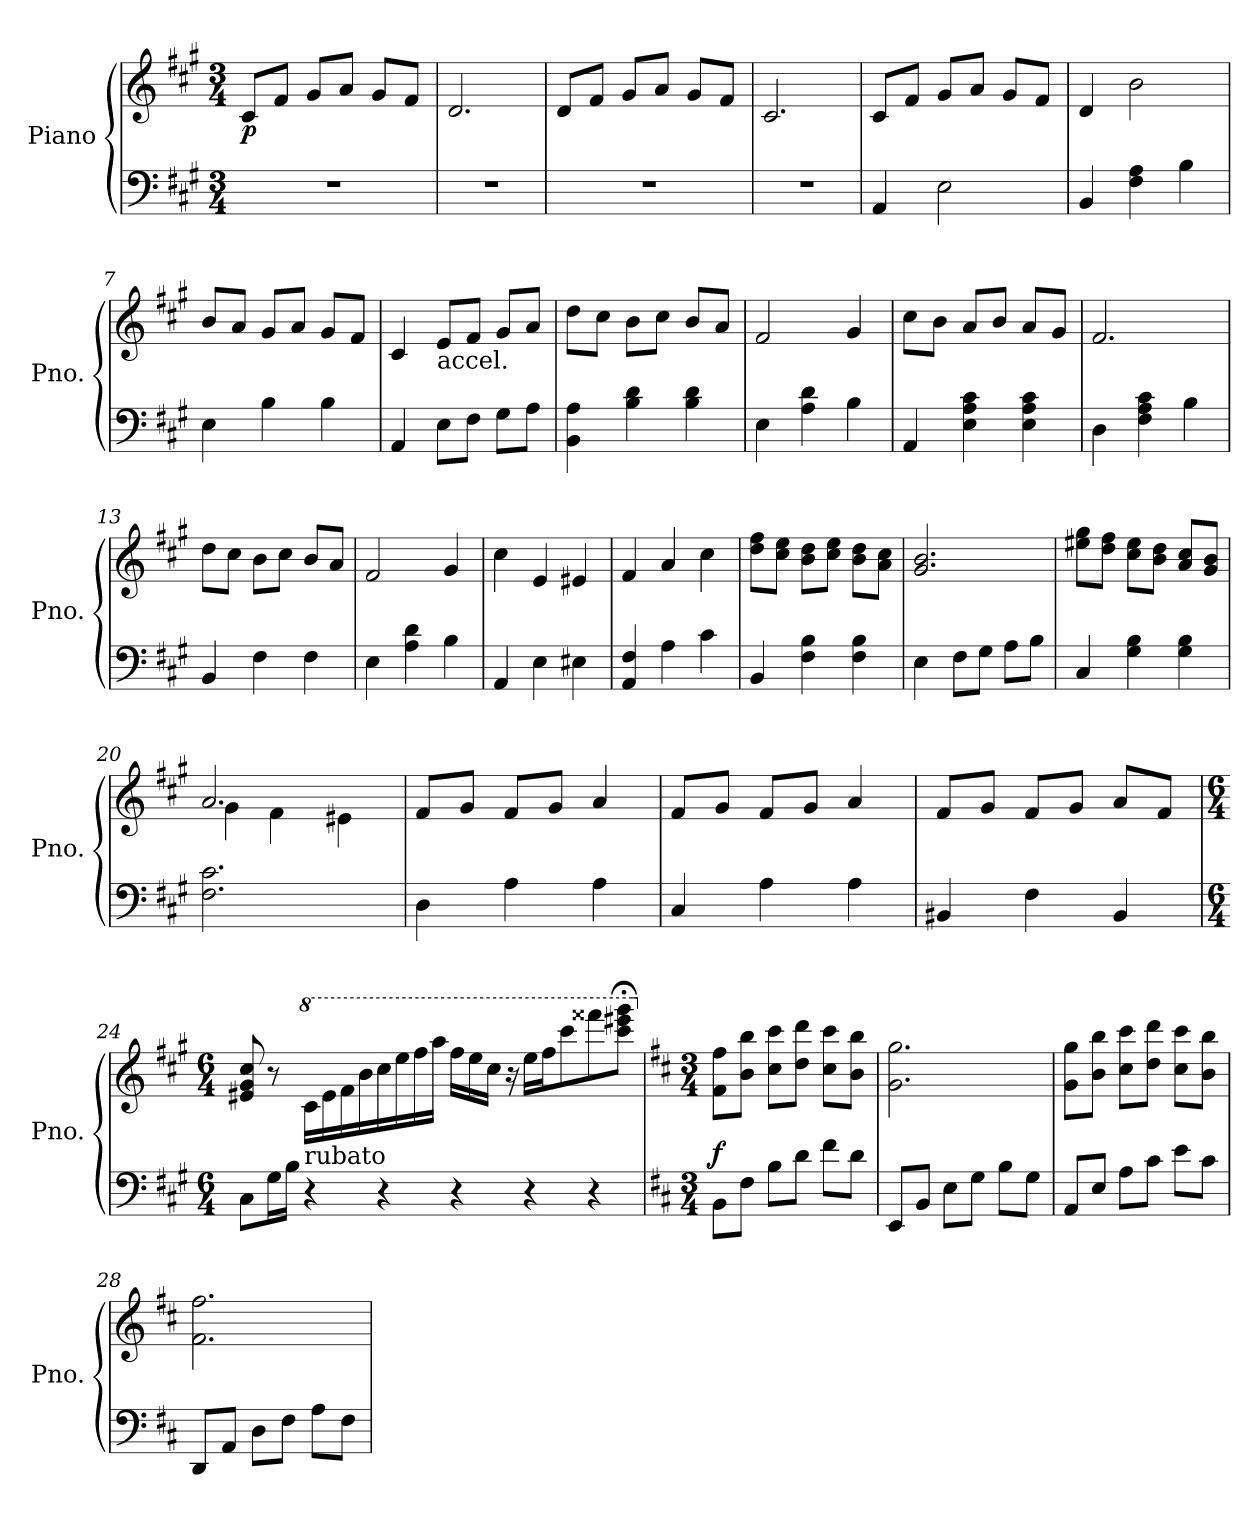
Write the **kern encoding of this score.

**kern	**kern	**dynam
*part1	*part1	*part1
*staff2	*staff1	*staff1/2
*I"Piano	*	*
*I'Pno.	*	*
*clefF4	*clefG2	*
*k[f#c#g#]	*k[f#c#g#]	*
*M3/4	*M3/4	*
*MM80	*MM80	*
=1	=1	=1
!	!	!LO:DY:b
2.r	8c#/L	p
.	8f#/J	.
.	8g#/L	.
.	8a/J	.
.	8g#/L	.
.	8f#/J	.
=2	=2	=2
2.r	2.d/	.
=3	=3	=3
2.r	8d/L	.
.	8f#/J	.
.	8g#/L	.
.	8a/J	.
.	8g#/L	.
.	8f#/J	.
=4	=4	=4
2.r	2.c#/	.
=5	=5	=5
!	!	!LO:DY:b=2
!	!	!LO:DY:n=1:b
4AA/	8c#/L	mp mp
.	8f#/J	.
2E\	8g#/L	.
.	8a/J	.
.	8g#/L	.
.	8f#/J	.
=6	=6	=6
4BB/	4d/	.
4F#\ 4A\	2b\	.
4B\	.	.
=7	=7	=7
4E\	8b/L	.
.	8a/J	.
4B\	8g#/L	.
.	8a/J	.
4B\	8g#/L	.
.	8f#/J	.
!!LO:LB:g=z
=8	=8	=8
4AA/	4c#/	.
*	*MM90	*
!	!LO:TX:b:t=accel.	!
8E\L	8e/L	.
8F#\J	8f#/J	.
*	*MM120	*
8G#\L	8g#/L	.
8A\J	8a/J	.
=9	=9	=9
4BB\ 4A\	8dd\L	.
.	8cc#\J	.
4B\ 4d\	8b\L	.
.	8cc#\J	.
4B\ 4d\	8b/L	.
.	8a/J	.
=10	=10	=10
4E\	2f#/	.
4A\ 4d\	.	.
4B\	4g#/	.
=11	=11	=11
4AA/	8cc#\L	.
.	8b\J	.
4E\ 4A\ 4c#\	8a/L	.
.	8b/J	.
4E\ 4A\ 4c#\	8a/L	.
.	8g#/J	.
=12	=12	=12
4D\	2.f#/	.
4F#\ 4A\ 4c#\	.	.
4B\	.	.
=13	=13	=13
4BB/	8dd\L	.
.	8cc#\J	.
4F#\	8b\L	.
.	8cc#\J	.
4F#\	8b/L	.
.	8a/J	.
=14	=14	=14
4E\	2f#/	.
4A\ 4d\	.	.
4B\	4g#/	.
!!LO:LB:g=z
=15	=15	=15
4AA/	4cc#\	.
4E\	4e/	.
4E#X\	4e#X/	.
=16	=16	=16
4AA/ 4F#/	4f#/	.
4A\	4a/	.
4c#\	4cc#\	.
=17	=17	=17
4BB/	8dd\ 8ff#\L	.
.	8cc#\ 8ee\J	.
4F#\ 4B\	8b\ 8dd\L	.
.	8cc#\ 8ee\J	.
4F#\ 4B\	8b\ 8dd\L	.
.	8a\ 8cc#\J	.
=18	=18	=18
4E\	2.g#/ 2.b/	.
8F#\L	.	.
8G#\J	.	.
8A\L	.	.
8B\J	.	.
=19	=19	=19
4C#/	8ee#X\ 8gg#\L	.
.	8dd\ 8ff#\J	.
4G#\ 4B\	8cc#\ 8ee#\L	.
.	8b\ 8dd\J	.
4G#\ 4B\	8a/ 8cc#/L	.
.	8g#/ 8b/J	.
=20	=20	=20
*	*^	*
2.F#\ 2.c#\	2.a/	4g#\	.
.	.	4f#\	.
.	.	4e#X\	.
*	*v	*v	*
!!LO:LB:g=z
=21	=21	=21
4D\	8f#/L	.
.	8g#/J	.
4A\	8f#/L	.
.	8g#/J	.
4A\	4a/	.
=22	=22	=22
4C#/	8f#/L	.
.	8g#/J	.
4A\	8f#/L	.
.	8g#/J	.
4A\	4a/	.
=23	=23	=23
4BB#X/	8f#/L	.
.	8g#/J	.
4F#\	8f#/L	.
.	8g#/J	.
4BB#/	8a/L	.
.	8f#/J	.
!!LO:LB:g=z
=24	=24	=24
*M6/4	*M6/4	*
8C#\L	8e#X/ 8g#/ 8cc#/	.
16G#\L	8r	.
16B\JJ	.	.
*	*8va	*
!	!LO:TX:b:t=rubato	!
4r	16cc#\LL	.
.	16ee#\	.
.	16ff#\	.
.	16bb\	.
4r	16ccc#\	.
.	16eee\	.
.	16fff#\	.
.	16aaa\JJ	.
4r	16fff#\LL	.
.	16eee\	.
.	16ccc#\JJ	.
.	16r	.
4r	16eee\LL	.
.	16fff#\J	.
.	8cccc#\	.
4r	8ffff##X\	.
.	8cccc#\;<Z 8eeee#X\;<Z 8gggg#\;<ZJ	.
=25	=25	=25
*k[f#c#]	*k[f#c#]	*
*M3/4	*M3/4	*
*	*X8va	*
*	*MM120	*
!	!	!LO:DY:a=2
8BB\L	8f#\ 8ff#\L	f
8F#\J	8b\ 8bb\J	.
8B\L	8cc#\ 8ccc#\L	.
8d\J	8dd\ 8ddd\J	.
8f#\L	8cc#\ 8ccc#\L	.
8d\J	8b\ 8bb\J	.
!!LO:PB:g=z
=26	=26	=26
8EE/L	2.g\ 2.gg\	.
8BB/J	.	.
8E\L	.	.
8G\J	.	.
8B\L	.	.
8G\J	.	.
=27	=27	=27
8AA/L	8g\ 8gg\L	.
8E/J	8b\ 8bb\J	.
8A\L	8cc#\ 8ccc#\L	.
8c#\J	8dd\ 8ddd\J	.
8e\L	8cc#\ 8ccc#\L	.
8c#\J	8b\ 8bb\J	.
=28	=28	=28
8DD/L	2.f#\ 2.ff#\	.
8AA/J	.	.
8D\L	.	.
8F#\J	.	.
8A\L	.	.
8F#\J	.	.
=	=	=
*-	*-	*-
